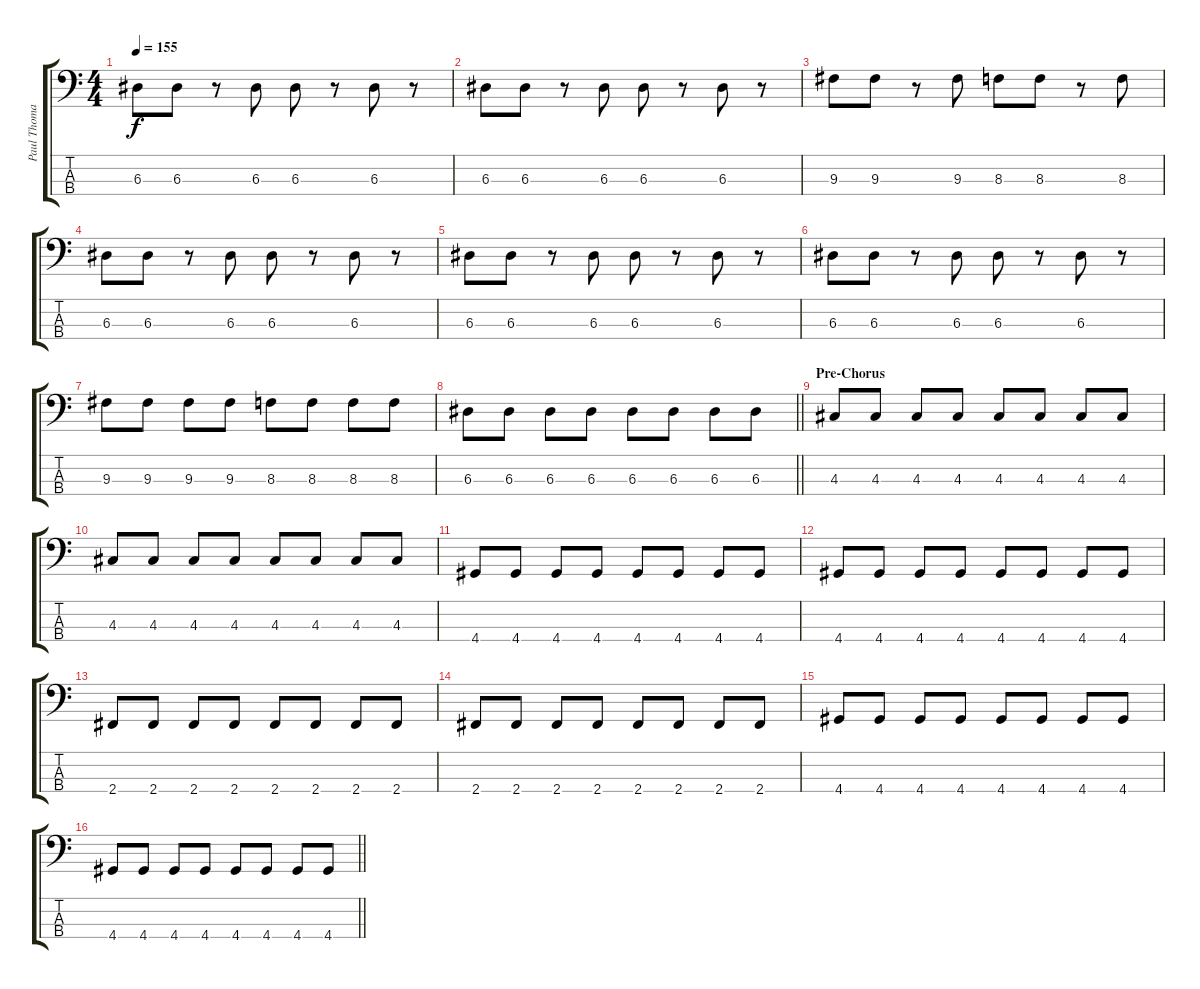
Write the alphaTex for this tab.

\track ("Paul Thomas [Bass Guitar]" "Paul Thoma") {solo instrument electricbassfinger}
\staff {score tabs}
\tuning (G2 D2 A1 E1) {hide}
\ts (4 4)
\tempo 155
\clef f4
\ks c
6.3.8{dy f} 6.3.8 r.8 6.3.8 6.3.8 r.8 6.3.8 r.8 |
6.3.8 6.3.8 r.8 6.3.8 6.3.8 r.8 6.3.8 r.8 |
9.3.8 9.3.8 r.8 9.3.8 8.3.8 8.3.8 r.8 8.3.8 |
6.3.8 6.3.8 r.8 6.3.8 6.3.8 r.8 6.3.8 r.8 |
6.3.8 6.3.8 r.8 6.3.8 6.3.8 r.8 6.3.8 r.8 |
6.3.8 6.3.8 r.8 6.3.8 6.3.8 r.8 6.3.8 r.8 |
9.3.8 9.3.8 9.3.8 9.3.8 8.3.8 8.3.8 8.3.8 8.3.8 |
\barLineRight lightlight
6.3.8 6.3.8 6.3.8 6.3.8 6.3.8 6.3.8 6.3.8 6.3.8 |
\section ("" "Pre-Chorus")
4.3.8 4.3.8 4.3.8 4.3.8 4.3.8 4.3.8 4.3.8 4.3.8 |
4.3.8 4.3.8 4.3.8 4.3.8 4.3.8 4.3.8 4.3.8 4.3.8 |
4.4.8 4.4.8 4.4.8 4.4.8 4.4.8 4.4.8 4.4.8 4.4.8 |
4.4.8 4.4.8 4.4.8 4.4.8 4.4.8 4.4.8 4.4.8 4.4.8 |
2.4.8 2.4.8 2.4.8 2.4.8 2.4.8 2.4.8 2.4.8 2.4.8 |
2.4.8 2.4.8 2.4.8 2.4.8 2.4.8 2.4.8 2.4.8 2.4.8 |
4.4.8 4.4.8 4.4.8 4.4.8 4.4.8 4.4.8 4.4.8 4.4.8 |
\barLineRight lightlight
4.4.8 4.4.8 4.4.8 4.4.8 4.4.8 4.4.8 4.4.8 4.4.8
